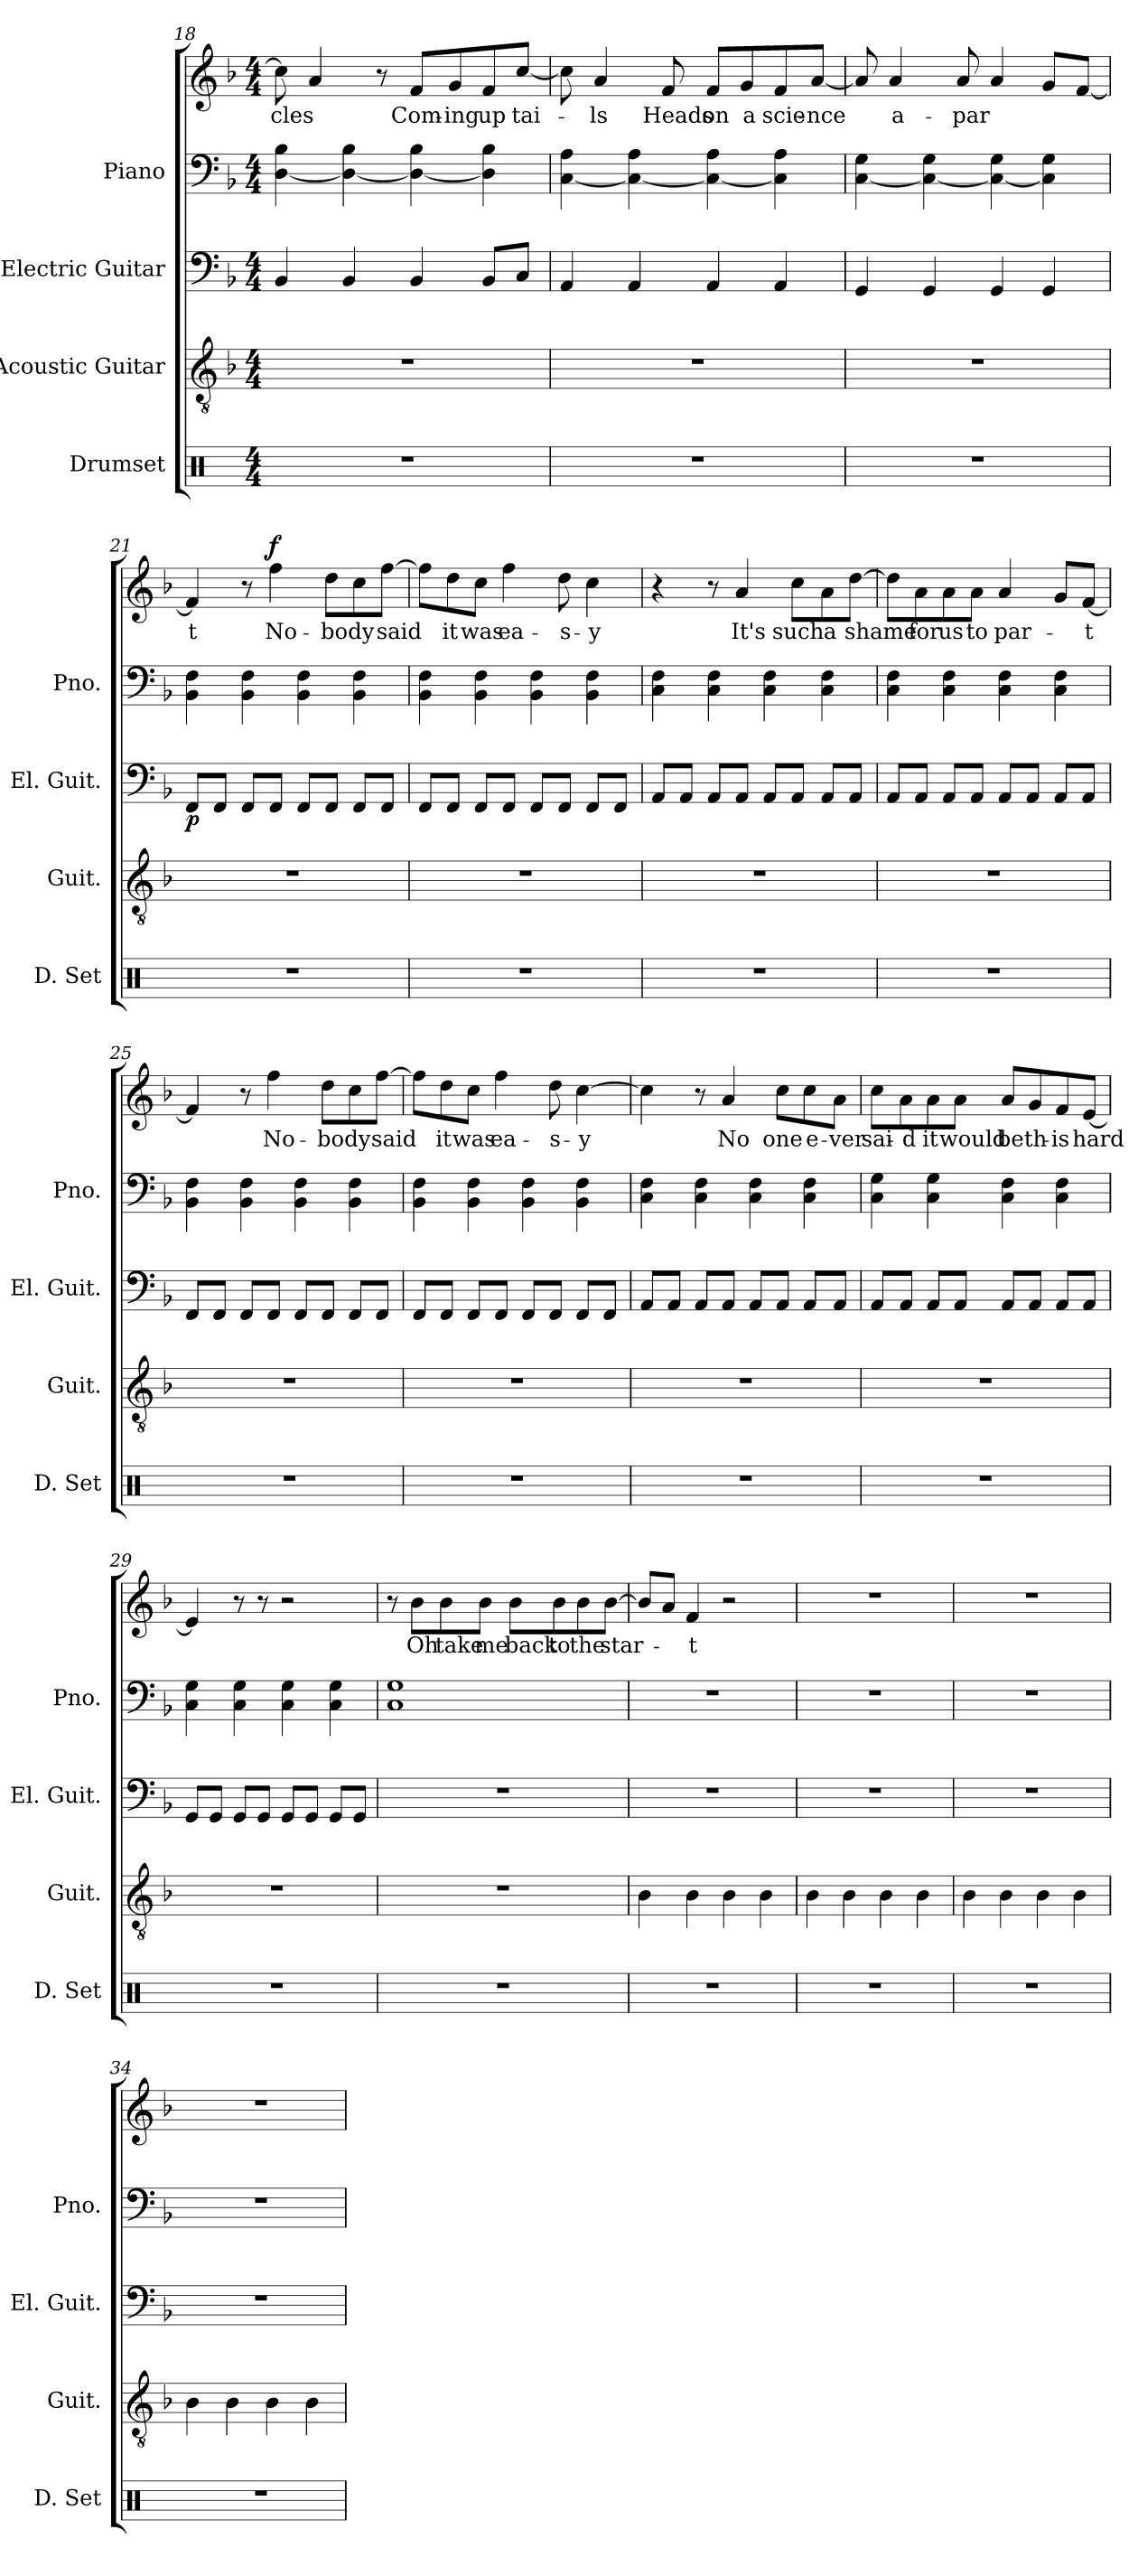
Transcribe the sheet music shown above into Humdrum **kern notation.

**kern	**kern	**kern	**dynam	**kern	**kern	**text	**dynam
*part4	*part3	*part2	*part2	*part1	*part1	*part1	*part1
*staff5	*staff4	*staff3	*staff3	*staff2	*staff1	*staff1	*staff1/2
*I"Drumset	*I"Acoustic Guitar	*I"Electric Guitar	*	*I"Piano	*	*	*
*I'D. Set	*I'Guit.	*I'El. Guit.	*	*I'Pno.	*	*	*
!!LO:PB:g=z
*clefX	*clefGv2	*	*	*clefF4	*clefG2	*	*
*k[]	*k[b-]	*k[b-]	*	*k[b-]	*k[b-]	*	*
*M4/4	*M4/4	*M4/4	*	*M4/4	*M4/4	*	*
=18	=18	=18	=18	=18	=18	=18	=18
!	!	!	!	!	!	!LO:LY:b	!
1r	1r	4BB-	.	[4D\ 4B-\	8cc\]	-cles	.
.	.	.	.	.	4a/	.	.
.	.	4BB-	.	4D\_ 4B-\	.	.	.
.	.	.	.	.	8r	.	.
!	!	!	!	!	!	!LO:LY:b	!
.	.	4BB-	.	4D\_ 4B-\	8f/L	Com-	.
!	!	!	!	!	!	!LO:LY:b	!
.	.	.	.	.	8g/	-ing	.
!	!	!	!	!	!	!LO:LY:b	!
.	.	8BB-L	.	4D\] 4B-\	8f/	up	.
!	!	!	!	!	!	!LO:LY:b	!
.	.	8CJ	.	.	[8cc/J	tai-	.
=19	=19	=19	=19	=19	=19	=19	=19
1r	1r	4AA	.	[4C\ 4A\	8cc\]	.	.
!	!	!	!	!	!	!LO:LY:b	!
.	.	.	.	.	4a/	-ls	.
.	.	4AA	.	4C\_ 4A\	.	.	.
!	!	!	!	!	!	!LO:LY:b	!
.	.	.	.	.	8f/	Heads	.
!	!	!	!	!	!	!LO:LY:b	!
.	.	4AA	.	4C\_ 4A\	8f/L	on	.
!	!	!	!	!	!	!LO:LY:b	!
.	.	.	.	.	8g/	a	.
!	!	!	!	!	!	!LO:LY:b	!
.	.	4AA	.	4C\] 4A\	8f/	scie-	.
!	!	!	!	!	!	!LO:LY:b	!
.	.	.	.	.	[8a/J	-nce	.
=20	=20	=20	=20	=20	=20	=20	=20
1r	1r	4GG	.	[4C\ 4G\	8a/]	.	.
!	!	!	!	!	!	!LO:LY:b	!
.	.	.	.	.	4a/	a-	.
.	.	4GG	.	4C\_ 4G\	.	.	.
!	!	!	!	!	!	!LO:LY:b	!
.	.	.	.	.	8a/	-par	.
.	.	4GG	.	4C\_ 4G\	4a/	.	.
.	.	4GG	.	4C\] 4G\	8g/L	.	.
.	.	.	.	.	[8f/J	.	.
!!LO:LB:g=z
=21	=21	=21	=21	=21	=21	=21	=21
!	!	!	!LO:DY:b	!	!	!LO:LY:b	!
1r	1r	8FFL	p	4BB-\ 4F\	4f/]	t	.
.	.	8FFJ	.	.	.	.	.
.	.	8FFL	.	4BB-\ 4F\	8r	.	.
!	!	!	!	!	!	!LO:LY:b	!LO:DY:b
.	.	8FFJ	.	.	4ff\	No-	f
.	.	8FFL	.	4BB-\ 4F\	.	.	.
!	!	!	!	!	!	!LO:LY:b	!
.	.	8FFJ	.	.	8dd\L	-body	.
.	.	8FFL	.	4BB-\ 4F\	8cc\	.	.
!	!	!	!	!	!	!LO:LY:b	!
.	.	8FFJ	.	.	[8ff\J	said	.
=22	=22	=22	=22	=22	=22	=22	=22
1r	1r	8FFL	.	4BB-\ 4F\	8ff\L]	.	.
!	!	!	!	!	!	!LO:LY:b	!
.	.	8FFJ	.	.	8dd\	it	.
!	!	!	!	!	!	!LO:LY:b	!
.	.	8FFL	.	4BB-\ 4F\	8cc\J	was	.
!	!	!	!	!	!	!LO:LY:b	!
.	.	8FFJ	.	.	4ff\	ea-	.
.	.	8FFL	.	4BB-\ 4F\	.	.	.
!	!	!	!	!	!	!LO:LY:b	!
.	.	8FFJ	.	.	8dd\	-s-	.
!	!	!	!	!	!	!LO:LY:b	!
.	.	8FFL	.	4BB-\ 4F\	4cc\	-y	.
.	.	8FFJ	.	.	.	.	.
=23	=23	=23	=23	=23	=23	=23	=23
1r	1r	8AAL	.	4C\ 4F\	4r	.	.
.	.	8AAJ	.	.	.	.	.
.	.	8AAL	.	4C\ 4F\	8r	.	.
!	!	!	!	!	!	!LO:LY:b	!
.	.	8AAJ	.	.	4a/	It's	.
.	.	8AAL	.	4C\ 4F\	.	.	.
!	!	!	!	!	!	!LO:LY:b	!
.	.	8AAJ	.	.	8cc\L	such	.
!	!	!	!	!	!	!LO:LY:b	!
.	.	8AAL	.	4C\ 4F\	8a\	a	.
!	!	!	!	!	!	!LO:LY:b	!
.	.	8AAJ	.	.	[8dd\J	shame	.
!!LO:PB:g=z
=24	=24	=24	=24	=24	=24	=24	=24
1r	1r	8AAL	.	4C\ 4F\	8dd\L]	.	.
!	!	!	!	!	!	!LO:LY:b	!
.	.	8AAJ	.	.	8a\	for	.
!	!	!	!	!	!	!LO:LY:b	!
.	.	8AAL	.	4C\ 4F\	8a\	us	.
!	!	!	!	!	!	!LO:LY:b	!
.	.	8AAJ	.	.	8a\J	to	.
!	!	!	!	!	!	!LO:LY:b	!
.	.	8AAL	.	4C\ 4F\	4a/	par-	.
.	.	8AAJ	.	.	.	.	.
.	.	8AAL	.	4C\ 4F\	8g/L	.	.
!	!	!	!	!	!	!LO:LY:b	!
.	.	8AAJ	.	.	[8f/J	-t	.
=25	=25	=25	=25	=25	=25	=25	=25
1r	1r	8FFL	.	4BB-\ 4F\	4f/]	.	.
.	.	8FFJ	.	.	.	.	.
.	.	8FFL	.	4BB-\ 4F\	8r	.	.
!	!	!	!	!	!	!LO:LY:b	!
.	.	8FFJ	.	.	4ff\	No-	.
.	.	8FFL	.	4BB-\ 4F\	.	.	.
!	!	!	!	!	!	!LO:LY:b	!
.	.	8FFJ	.	.	8dd\L	-body	.
.	.	8FFL	.	4BB-\ 4F\	8cc\	.	.
!	!	!	!	!	!	!LO:LY:b	!
.	.	8FFJ	.	.	[8ff\J	said	.
=26	=26	=26	=26	=26	=26	=26	=26
1r	1r	8FFL	.	4BB-\ 4F\	8ff\L]	.	.
!	!	!	!	!	!	!LO:LY:b	!
.	.	8FFJ	.	.	8dd\	it	.
!	!	!	!	!	!	!LO:LY:b	!
.	.	8FFL	.	4BB-\ 4F\	8cc\J	was	.
!	!	!	!	!	!	!LO:LY:b	!
.	.	8FFJ	.	.	4ff\	ea-	.
.	.	8FFL	.	4BB-\ 4F\	.	.	.
!	!	!	!	!	!	!LO:LY:b	!
.	.	8FFJ	.	.	8dd\	-s-	.
!	!	!	!	!	!	!LO:LY:b	!
.	.	8FFL	.	4BB-\ 4F\	[4cc\	-y	.
.	.	8FFJ	.	.	.	.	.
!!LO:LB:g=z
=27	=27	=27	=27	=27	=27	=27	=27
1r	1r	8AAL	.	4C\ 4F\	4cc\]	.	.
.	.	8AAJ	.	.	.	.	.
.	.	8AAL	.	4C\ 4F\	8r	.	.
!	!	!	!	!	!	!LO:LY:b	!
.	.	8AAJ	.	.	4a/	No	.
.	.	8AAL	.	4C\ 4F\	.	.	.
!	!	!	!	!	!	!LO:LY:b	!
.	.	8AAJ	.	.	8cc\L	one	.
!	!	!	!	!	!	!LO:LY:b	!
.	.	8AAL	.	4C\ 4F\	8cc\	e-	.
!	!	!	!	!	!	!LO:LY:b	!
.	.	8AAJ	.	.	8a\J	-ver	.
=28	=28	=28	=28	=28	=28	=28	=28
!	!	!	!	!	!	!LO:LY:b	!
1r	1r	8AAL	.	4C\ 4G\	8cc\L	sai-	.
!	!	!	!	!	!	!LO:LY:b	!
.	.	8AAJ	.	.	8a\	-d	.
!	!	!	!	!	!	!LO:LY:b	!
.	.	8AAL	.	4C\ 4G\	8a\	it	.
!	!	!	!	!	!	!LO:LY:b	!
.	.	8AAJ	.	.	8a\J	would	.
!	!	!	!	!	!	!LO:LY:b	!
.	.	8AAL	.	4C\ 4F\	8a/L	be	.
!	!	!	!	!	!	!LO:LY:b	!
.	.	8AAJ	.	.	8g/	th-	.
!	!	!	!	!	!	!LO:LY:b	!
.	.	8AAL	.	4C\ 4F\	8f/	-is	.
!	!	!	!	!	!	!LO:LY:b	!
.	.	8AAJ	.	.	[8e/J	hard	.
=29	=29	=29	=29	=29	=29	=29	=29
1r	1r	8GGL	.	4C\ 4G\	4e/]	.	.
.	.	8GGJ	.	.	.	.	.
.	.	8GGL	.	4C\ 4G\	8r	.	.
.	.	8GGJ	.	.	8r	.	.
.	.	8GGL	.	4C\ 4G\	2r	.	.
.	.	8GGJ	.	.	.	.	.
.	.	8GGL	.	4C\ 4G\	.	.	.
.	.	8GGJ	.	.	.	.	.
!!LO:PB:g=z
=30	=30	=30	=30	=30	=30	=30	=30
1r	1r	1r	.	1C 1G	8r	.	.
!	!	!	!	!	!	!LO:LY:b	!
.	.	.	.	.	8b-\L	Oh	.
!	!	!	!	!	!	!LO:LY:b	!
.	.	.	.	.	8b-\	take	.
!	!	!	!	!	!	!LO:LY:b	!
.	.	.	.	.	8b-\J	me	.
!	!	!	!	!	!	!LO:LY:b	!
.	.	.	.	.	8b-\L	back	.
!	!	!	!	!	!	!LO:LY:b	!
.	.	.	.	.	8b-\	to	.
!	!	!	!	!	!	!LO:LY:b	!
.	.	.	.	.	8b-\	the	.
!	!	!	!	!	!	!LO:LY:b	!
.	.	.	.	.	[8b-\J	star-	.
=31	=31	=31	=31	=31	=31	=31	=31
1r	4B-	1r	.	1r	8b-/L]	.	.
.	.	.	.	.	8a/J	.	.
!	!	!	!	!	!	!LO:LY:b	!
.	4B-	.	.	.	4f/	-t	.
.	4B-	.	.	.	2r	.	.
.	4B-	.	.	.	.	.	.
=32	=32	=32	=32	=32	=32	=32	=32
1r	4B-	1r	.	1r	1r	.	.
.	4B-	.	.	.	.	.	.
.	4B-	.	.	.	.	.	.
.	4B-	.	.	.	.	.	.
=33	=33	=33	=33	=33	=33	=33	=33
1r	4B-	1r	.	1r	1r	.	.
.	4B-	.	.	.	.	.	.
.	4B-	.	.	.	.	.	.
.	4B-	.	.	.	.	.	.
=34	=34	=34	=34	=34	=34	=34	=34
1r	4B-	1r	.	1r	1r	.	.
.	4B-	.	.	.	.	.	.
.	4B-	.	.	.	.	.	.
.	4B-	.	.	.	.	.	.
=	=	=	=	=	=	=	=
*-	*-	*-	*-	*-	*-	*-	*-
